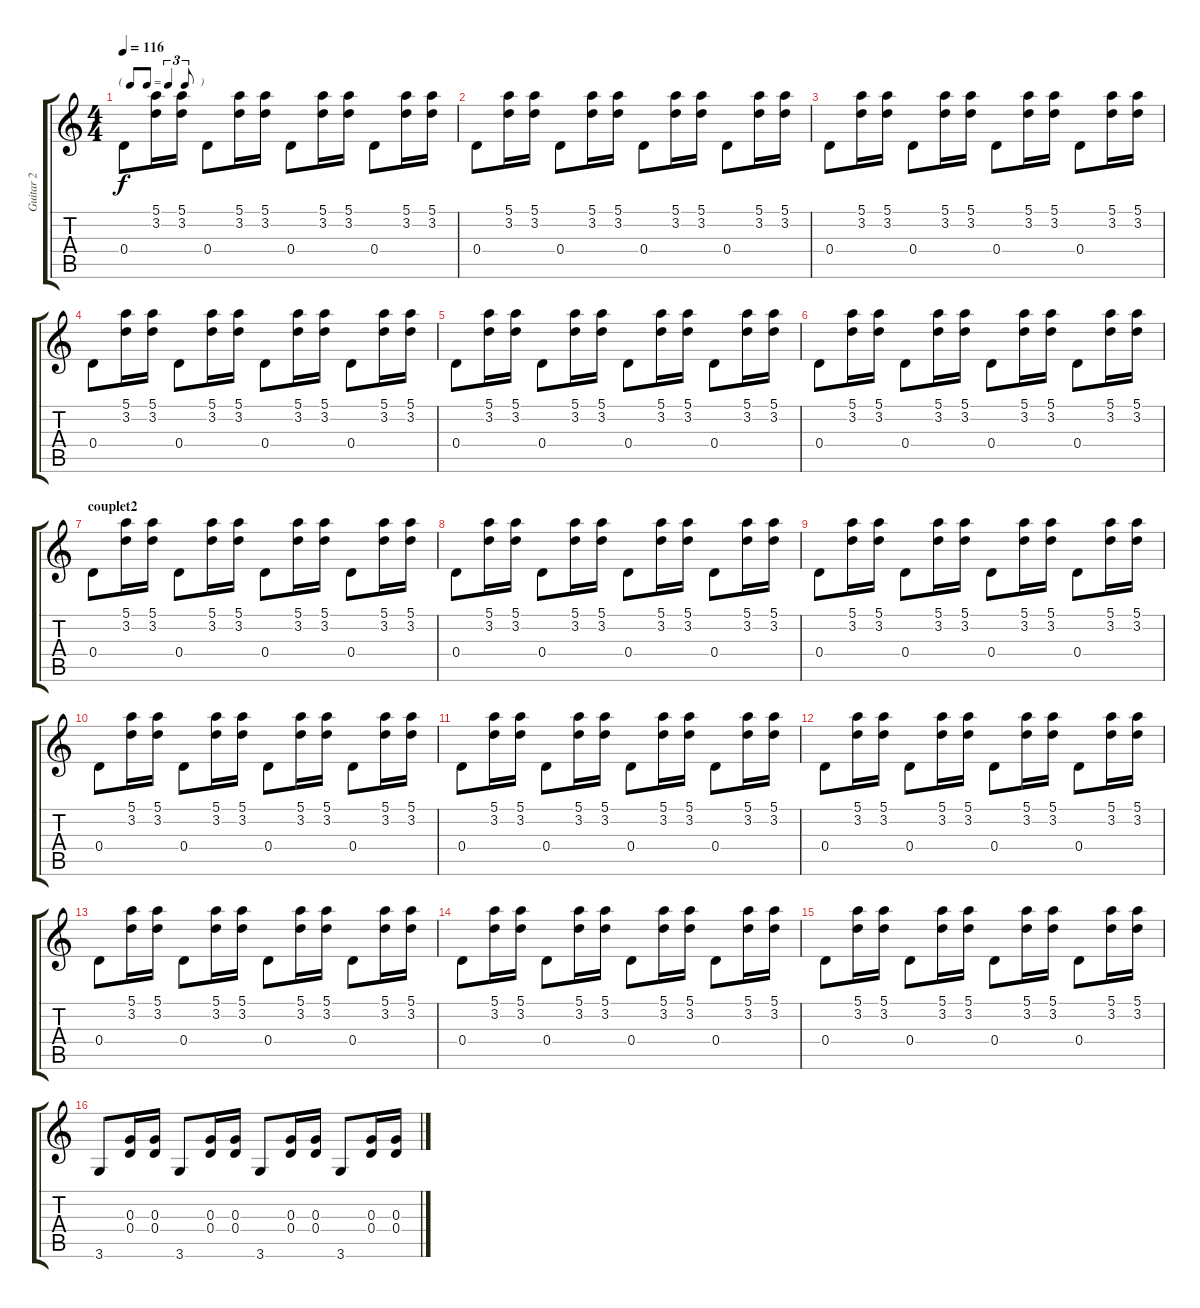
\track ("Guitar 2" "Guitar 2") {instrument acousticguitarnylon}
\staff {score tabs}
\tuning (E4 B3 G3 D3 A2 E2) {hide}
\ts (4 4)
\tf triplet8th
\tempo 116
\clef g2
\ks c
0.4.8{dy f} (5.1 3.2).16 (5.1 3.2).16 0.4.8 (5.1 3.2).16 (5.1 3.2).16 0.4.8 (5.1 3.2).16 (5.1 3.2).16 0.4.8 (5.1 3.2).16 (5.1 3.2).16 |
0.4.8 (5.1 3.2).16 (5.1 3.2).16 0.4.8 (5.1 3.2).16 (5.1 3.2).16 0.4.8 (5.1 3.2).16 (5.1 3.2).16 0.4.8 (5.1 3.2).16 (5.1 3.2).16 |
0.4.8 (5.1 3.2).16 (5.1 3.2).16 0.4.8 (5.1 3.2).16 (5.1 3.2).16 0.4.8 (5.1 3.2).16 (5.1 3.2).16 0.4.8 (5.1 3.2).16 (5.1 3.2).16 |
0.4.8 (5.1 3.2).16 (5.1 3.2).16 0.4.8 (5.1 3.2).16 (5.1 3.2).16 0.4.8 (5.1 3.2).16 (5.1 3.2).16 0.4.8 (5.1 3.2).16 (5.1 3.2).16 |
0.4.8 (5.1 3.2).16 (5.1 3.2).16 0.4.8 (5.1 3.2).16 (5.1 3.2).16 0.4.8 (5.1 3.2).16 (5.1 3.2).16 0.4.8 (5.1 3.2).16 (5.1 3.2).16 |
0.4.8 (5.1 3.2).16 (5.1 3.2).16 0.4.8 (5.1 3.2).16 (5.1 3.2).16 0.4.8 (5.1 3.2).16 (5.1 3.2).16 0.4.8 (5.1 3.2).16 (5.1 3.2).16 |
\section ("" "couplet2")
0.4.8 (5.1 3.2).16 (5.1 3.2).16 0.4.8 (5.1 3.2).16 (5.1 3.2).16 0.4.8 (5.1 3.2).16 (5.1 3.2).16 0.4.8 (5.1 3.2).16 (5.1 3.2).16 |
0.4.8 (5.1 3.2).16 (5.1 3.2).16 0.4.8 (5.1 3.2).16 (5.1 3.2).16 0.4.8 (5.1 3.2).16 (5.1 3.2).16 0.4.8 (5.1 3.2).16 (5.1 3.2).16 |
0.4.8 (5.1 3.2).16 (5.1 3.2).16 0.4.8 (5.1 3.2).16 (5.1 3.2).16 0.4.8 (5.1 3.2).16 (5.1 3.2).16 0.4.8 (5.1 3.2).16 (5.1 3.2).16 |
0.4.8 (5.1 3.2).16 (5.1 3.2).16 0.4.8 (5.1 3.2).16 (5.1 3.2).16 0.4.8 (5.1 3.2).16 (5.1 3.2).16 0.4.8 (5.1 3.2).16 (5.1 3.2).16 |
0.4.8 (5.1 3.2).16 (5.1 3.2).16 0.4.8 (5.1 3.2).16 (5.1 3.2).16 0.4.8 (5.1 3.2).16 (5.1 3.2).16 0.4.8 (5.1 3.2).16 (5.1 3.2).16 |
0.4.8 (5.1 3.2).16 (5.1 3.2).16 0.4.8 (5.1 3.2).16 (5.1 3.2).16 0.4.8 (5.1 3.2).16 (5.1 3.2).16 0.4.8 (5.1 3.2).16 (5.1 3.2).16 |
0.4.8 (5.1 3.2).16 (5.1 3.2).16 0.4.8 (5.1 3.2).16 (5.1 3.2).16 0.4.8 (5.1 3.2).16 (5.1 3.2).16 0.4.8 (5.1 3.2).16 (5.1 3.2).16 |
0.4.8 (5.1 3.2).16 (5.1 3.2).16 0.4.8 (5.1 3.2).16 (5.1 3.2).16 0.4.8 (5.1 3.2).16 (5.1 3.2).16 0.4.8 (5.1 3.2).16 (5.1 3.2).16 |
0.4.8 (5.1 3.2).16 (5.1 3.2).16 0.4.8 (5.1 3.2).16 (5.1 3.2).16 0.4.8 (5.1 3.2).16 (5.1 3.2).16 0.4.8 (5.1 3.2).16 (5.1 3.2).16 |
3.6.8 (0.3 0.4).16 (0.3 0.4).16 3.6.8 (0.3 0.4).16 (0.3 0.4).16 3.6.8 (0.3 0.4).16 (0.3 0.4).16 3.6.8 (0.3 0.4).16 (0.3 0.4).16
